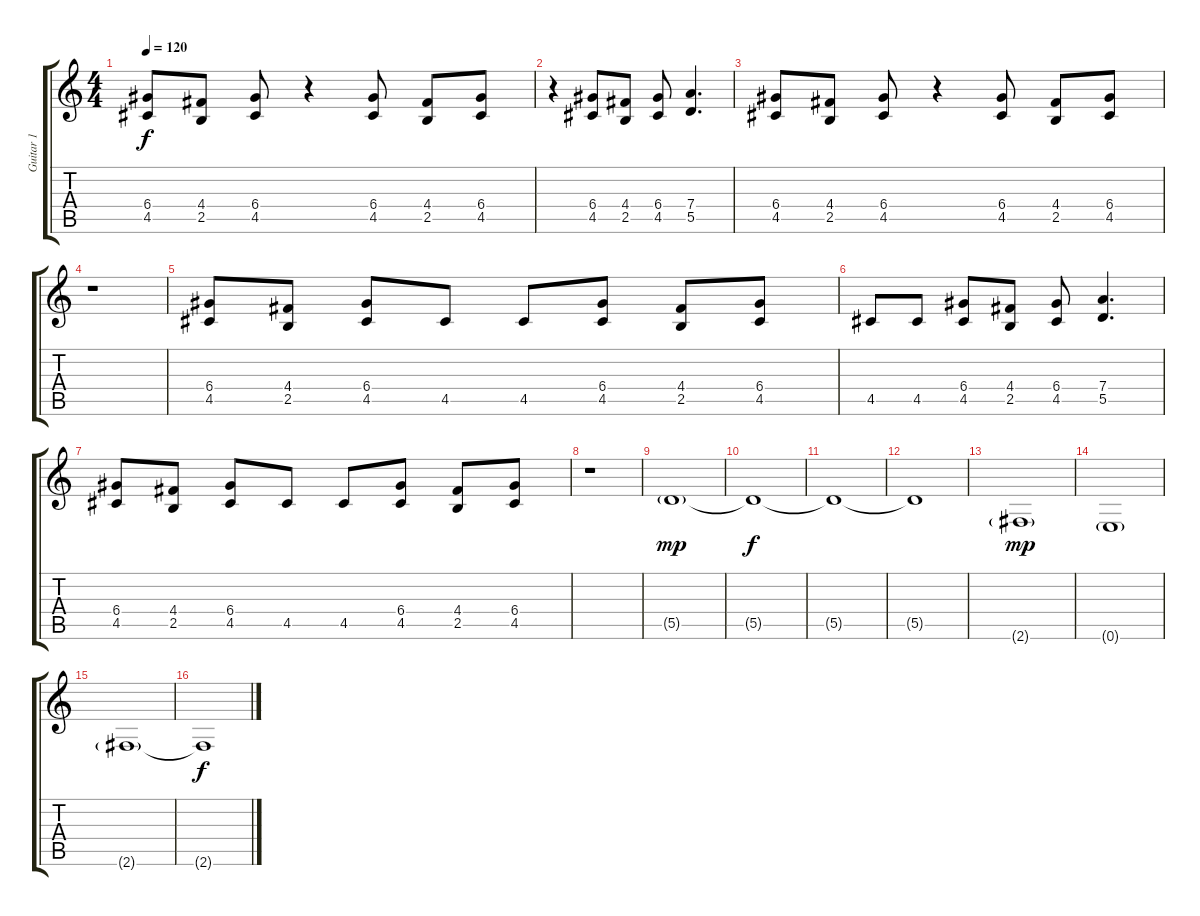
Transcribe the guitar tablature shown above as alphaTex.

\track ("Guitar 1" "Guitar 1") {instrument distortionguitar}
\staff {score tabs}
\tuning (E4 B3 G3 D3 A2 E2) {hide}
\ts (4 4)
\tempo 120
\clef g2
\ks c
(6.4 4.5).8{dy f} (4.4 2.5).8 (6.4 4.5).8 r.4 (6.4 4.5).8 (4.4 2.5).8 (6.4 4.5).8 |
r.4 (6.4 4.5).8 (4.4 2.5).8 (6.4 4.5).8 (7.4 5.5).4{d} |
(6.4 4.5).8 (4.4 2.5).8 (6.4 4.5).8 r.4 (6.4 4.5).8 (4.4 2.5).8 (6.4 4.5).8 |
r.1 |
(6.4 4.5).8 (4.4 2.5).8 (6.4 4.5).8 4.5.8 4.5.8 (6.4 4.5).8 (4.4 2.5).8 (6.4 4.5).8 |
4.5.8 4.5.8 (6.4 4.5).8 (4.4 2.5).8 (6.4 4.5).8 (7.4 5.5).4{d} |
(6.4 4.5).8 (4.4 2.5).8 (6.4 4.5).8 4.5.8 4.5.8 (6.4 4.5).8 (4.4 2.5).8 (6.4 4.5).8 |
r.1 |
5.5{g}.1{dy mp} |
5.5{t}.1{dy f} |
5.5{t}.1 |
5.5{t}.1 |
2.6{g}.1{dy mp} |
0.6{g}.1 |
2.6{g}.1 |
2.6{t}.1{dy f}
